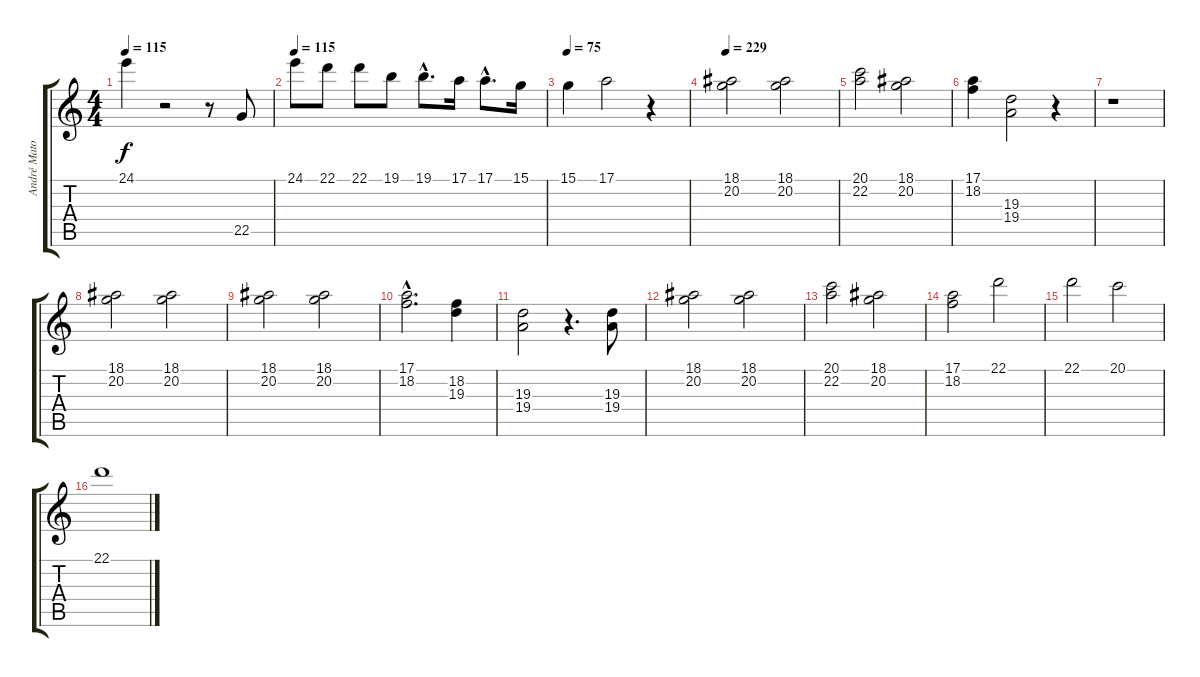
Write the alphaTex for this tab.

\track ("André Matos " "André Mato") {instrument lead6voice}
\staff {score tabs}
\tuning (E4 B3 G3 D3 A2 E2) {hide}
\ts (4 4)
\tempo 115
\clef g2
\ks c
24.1{t}.4{dy f} r.2 r.8 22.5.8 |
\tempo 115
24.1.8 22.1.8 22.1.8 19.1.8 19.1{hac}.8{d} 17.1.16 17.1{hac}.8{d} 15.1.16 |
\tempo 75
15.1.4 17.1.2 r.4 |
\tempo 229
(18.1 20.2).2 (18.1 20.2).2 |
(20.1 22.2).2 (18.1 20.2).2 |
(17.1 18.2).4 (19.3 19.4).2 r.4 |
r.1 |
(18.1 20.2).2 (18.1 20.2).2 |
(18.1 20.2).2 (18.1 20.2).2 |
(17.1{hac} 18.2{hac}).2{d} (18.2 19.3).4 |
(19.3 19.4).2 r.4{d} (19.3 19.4).8 |
(18.1 20.2).2 (18.1 20.2).2 |
(20.1 22.2).2 (18.1 20.2).2 |
(17.1 18.2).2 22.1.2 |
22.1.2 20.1.2 |
22.1.1
